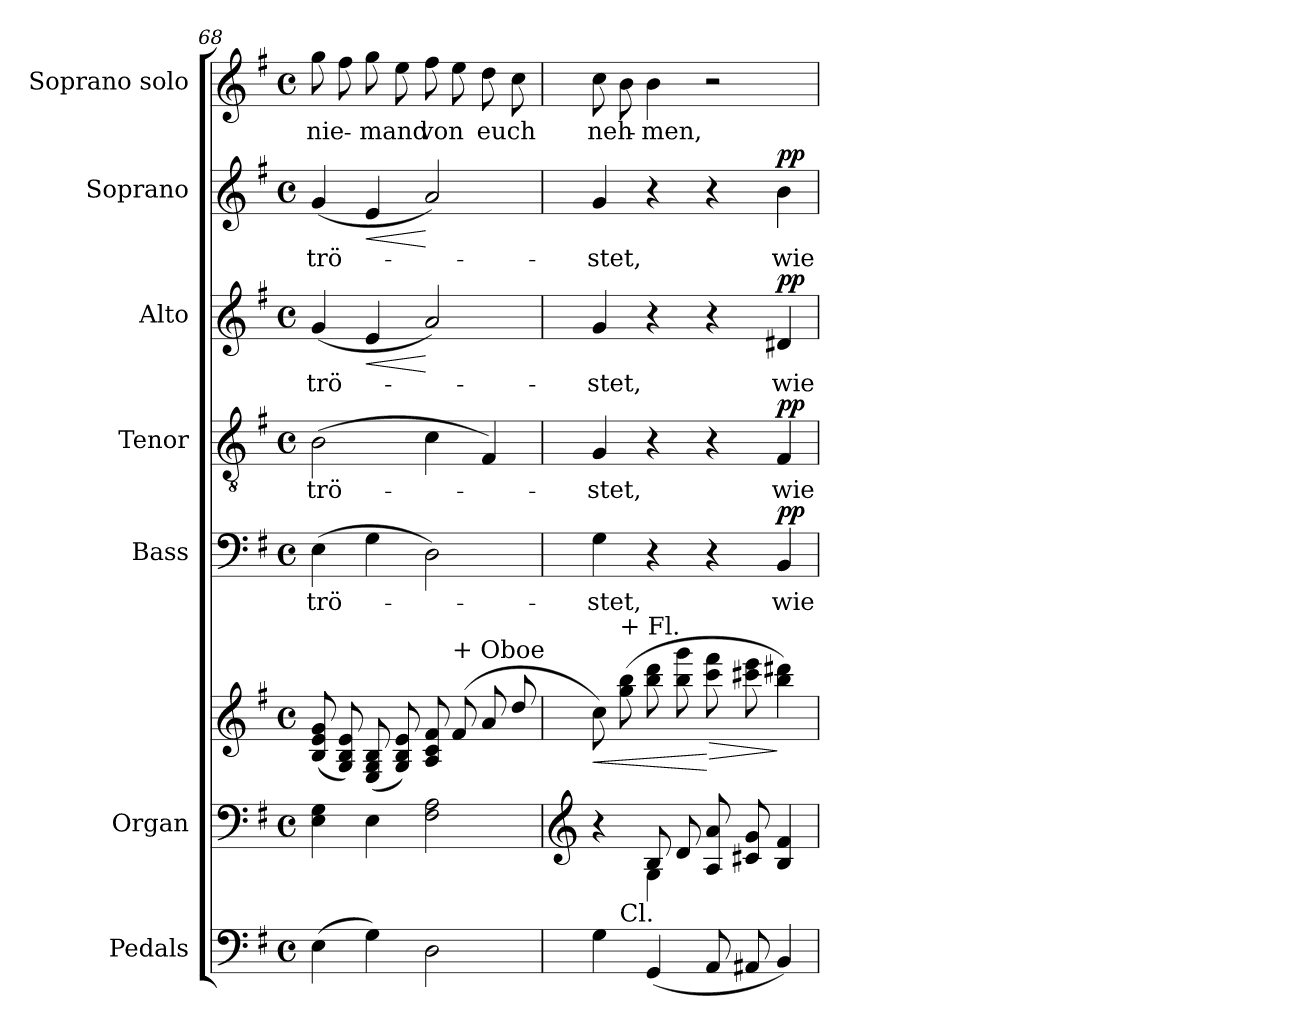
**kern	**kern	**kern	**dynam	**kern	**text	**dynam	**kern	**text	**dynam	**kern	**text	**dynam	**kern	**text	**dynam	**kern	**text
*part7	*part6	*part6	*part6	*part5	*part5	*part5	*part4	*part4	*part4	*part3	*part3	*part3	*part2	*part2	*part2	*part1	*part1
*staff8	*staff7	*staff6	*staff6/7	*staff5	*staff5	*staff5	*staff4	*staff4	*staff4	*staff3	*staff3	*staff3	*staff2	*staff2	*staff2	*staff1	*staff1
*I"Pedals	*I"Organ	*	*	*I"Bass	*	*	*I"Tenor	*	*	*I"Alto	*	*	*I"Soprano	*	*	*I"Soprano solo	*
*I'Ped.	*I'Org.	*	*	*I'B.	*	*	*I'T.	*	*	*I'A.	*	*	*I'S.	*	*	*I'S.	*
!!LO:LB:g=z
*clefF4	*clefF4	*clefG2	*	*clefF4	*	*	*clefGv2	*	*	*clefG2	*	*	*clefG2	*	*	*clefG2	*
*	*	*	*	*	*	*	*ITrd7c12	*	*	*	*	*	*	*	*	*	*
*k[f#]	*k[f#]	*k[f#]	*	*k[f#]	*	*	*k[f#]	*	*	*k[f#]	*	*	*k[f#]	*	*	*k[f#]	*
*G:	*G:	*G:	*	*G:	*	*	*G:	*	*	*G:	*	*	*G:	*	*	*G:	*
*M4/4	*M4/4	*M4/4	*	*M4/4	*	*	*M4/4	*	*	*M4/4	*	*	*M4/4	*	*	*M4/4	*
*met(c)	*met(c)	*met(c)	*	*met(c)	*	*	*met(c)	*	*	*met(c)	*	*	*met(c)	*	*	*met(c)	*
=68	=68	=68	=68	=68	=68	=68	=68	=68	=68	=68	=68	=68	=68	=68	=68	=68	=68
!	!	!	!	!	!LO:LY:b:color=#000000	!	!	!	!	!	!	!	!	!	!	!	!
!	!	!	!	!	!	!	!	!LO:LY:b:color=#000000	!	!	!	!	!	!	!	!	!
!	!	!	!	!	!	!	!	!	!	!	!LO:LY:b:color=#000000	!	!	!	!	!	!
!	!	!	!	!	!	!	!	!	!	!	!	!	!	!LO:LY:b:color=#000000	!	!	!
!	!	!	!	!	!	!	!	!	!	!	!	!	!	!	!	!	!LO:LY:b:color=#000000
(4Ei\	4Ei\ 4Gi	(8Bi/ 8ei 8gi	.	(4Ei\	trö-	.	(2BBi\	trö-	.	(4gi/	trö-	.	(4gi/	trö-	.	8ggi\	nie-
.	.	8Gi/ 8Bi 8ei)	.	.	.	.	.	.	.	.	.	.	.	.	.	8ff#i\	.
!	!	!	!	!	!	!	!	!	!	!	!	!LO:HP:b	!	!	!	!	!
!	!	!	!	!	!	!	!	!	!	!	!	!LO:HP:n=1:b	!	!	!LO:HP:b	!	!
!	!	!	!	!	!	!	!	!	!	!	!	!	!	!	!LO:HP:n=1:b	!	!
!	!	!	!	!	!	!	!	!	!	!	!	!	!	!	!	!	!LO:LY:b:color=#000000
4Gi\)	4Ei\	(8Ei/ 8Gi 8Bi	.	4Gi\	.	.	.	.	.	4ei/	.	< >	4ei/	.	< >	8ggi\	-mand
.	.	8Gi/ 8Bi 8ei)	.	.	.	.	.	.	.	.	.	.	.	.	.	8eei\	.
!	!	!	!	!	!	!	!	!	!	!	!	!	!	!	!	!	!LO:LY:b:color=#000000
2Di\	2F#i\ 2Ai	8Ai/ 8ci 8f#i	.	2Di\)	.	.	4Ci\	.	.	2ai/)	.	[	2ai/)	.	[	8ff#i\	von
!	!	!LO:TX:a:t=+ Oboe	!	!	!	!	!	!	!	!	!	!	!	!	!	!	!
.	.	(8f#i/	.	.	.	.	.	.	.	.	.	.	.	.	.	8eei\	.
!	!	!	!	!	!	!	!	!	!	!	!	!	!	!	!	!	!LO:LY:b:color=#000000
.	.	8ai/	.	.	.	.	4FF#i/)	.	.	.	.	.	.	.	.	8ddi\	euch
.	.	8ddi/	.	.	.	.	.	.	.	.	.	.	.	.	.	8cci\	.
.	.	.	.	.	.	.	.	.	.	.	.	]	.	.	]	.	.
=69	=69	=69	=69	=69	=69	=69	=69	=69	=69	=69	=69	=69	=69	=69	=69	=69	=69
*	*clefG2	*	*	*	*	*	*	*	*	*	*	*	*	*	*	*	*
*	*^	*	*	*	*	*	*	*	*	*	*	*	*	*	*	*	*
!	!	!	!	!LO:HP:b	!	!	!	!	!	!	!	!	!	!	!	!	!	!
!	!	!	!	!	!	!LO:LY:b:color=#000000	!	!	!	!	!	!	!	!	!	!	!	!
!	!	!	!	!	!	!	!	!	!LO:LY:b:color=#000000	!	!	!	!	!	!	!	!	!
!	!	!	!	!	!	!	!	!	!	!	!	!LO:LY:b:color=#000000	!	!	!	!	!	!
!	!	!	!	!	!	!	!	!	!	!	!	!	!	!	!LO:LY:b:color=#000000	!	!	!
!	!	!	!	!	!	!	!	!	!	!	!	!	!	!	!	!	!	!LO:LY:b:color=#000000
*	*	*^	*	*	*	*	*	*	*	*	*	*	*	*	*	*	*	*
4Gi\	4r	4ryy	8ryy	8cci\)	<	4Gi\	-stet,	.	4GGi/	-stet,	.	4gi/	-stet,	.	4gi/	-stet,	.	8cci\	neh-
!	!	!	!	!LO:TX:a:t=+ Fl.	!	!	!	!	!	!	!	!	!	!	!	!	!	!	!
!	!	!	!LO:TX:b:t=Cl.	!	!	!	!	!	!	!	!	!	!	!	!	!	!	!	!
.	.	.	2..ryy	(8ggi\ 8bbi	.	.	.	.	.	.	.	.	.	.	.	.	.	8bi\	.
!	!	!	!	!	!	!	!	!	!	!	!	!	!	!	!	!	!	!	!LO:LY:b:color=#000000
(4GGi/	8Bi/	4Gi\	.	8bbi\ 8dddi	.	4r	.	.	4r	.	.	4r	.	.	4r	.	.	4bi\	-men,
.	8di/	.	.	8bbi\ 8gggi	.	.	.	.	.	.	.	.	.	.	.	.	.	.	.
!	!	!	!	!	!LO:HP:n=1:b	!	!	!	!	!	!	!	!	!	!	!	!	!	!
8AAi/	8Ai/ 8ai	2ryy	.	8ccci\ 8fff#i	[ >	4r	.	.	4r	.	.	4r	.	.	4r	.	.	2r	.
8AA#Xi/	8c#Xi/ 8gi	.	.	8ccc#Xi\ 8eeei	.	.	.	.	.	.	.	.	.	.	.	.	.	.	.
!	!	!	!	!	!	!	!LO:LY:b:color=#000000	!	!	!	!	!	!	!	!	!	!	!	!
!	!	!	!	!	!	!	!	!	!	!LO:LY:b:color=#000000	!	!	!	!	!	!	!	!	!
!	!	!	!	!	!	!	!	!	!	!	!	!	!LO:LY:b:color=#000000	!	!	!	!	!	!
!	!	!	!	!	!	!	!	!	!	!	!	!	!	!	!	!LO:LY:b:color=#000000	!	!	!
4BBi/)	4Bi/ 4f#i	.	.	4bbi\ 4ddd#Xi)	]	4BBi/	wie	pp	4FF#i/	wie	pp	4d#Xi/	wie	pp	4bi\	wie	pp	.	.
*	*v	*v	*v	*	*	*	*	*	*	*	*	*	*	*	*	*	*	*	*
=	=	=	=	=	=	=	=	=	=	=	=	=	=	=	=	=	=
*-	*-	*-	*-	*-	*-	*-	*-	*-	*-	*-	*-	*-	*-	*-	*-	*-	*-
